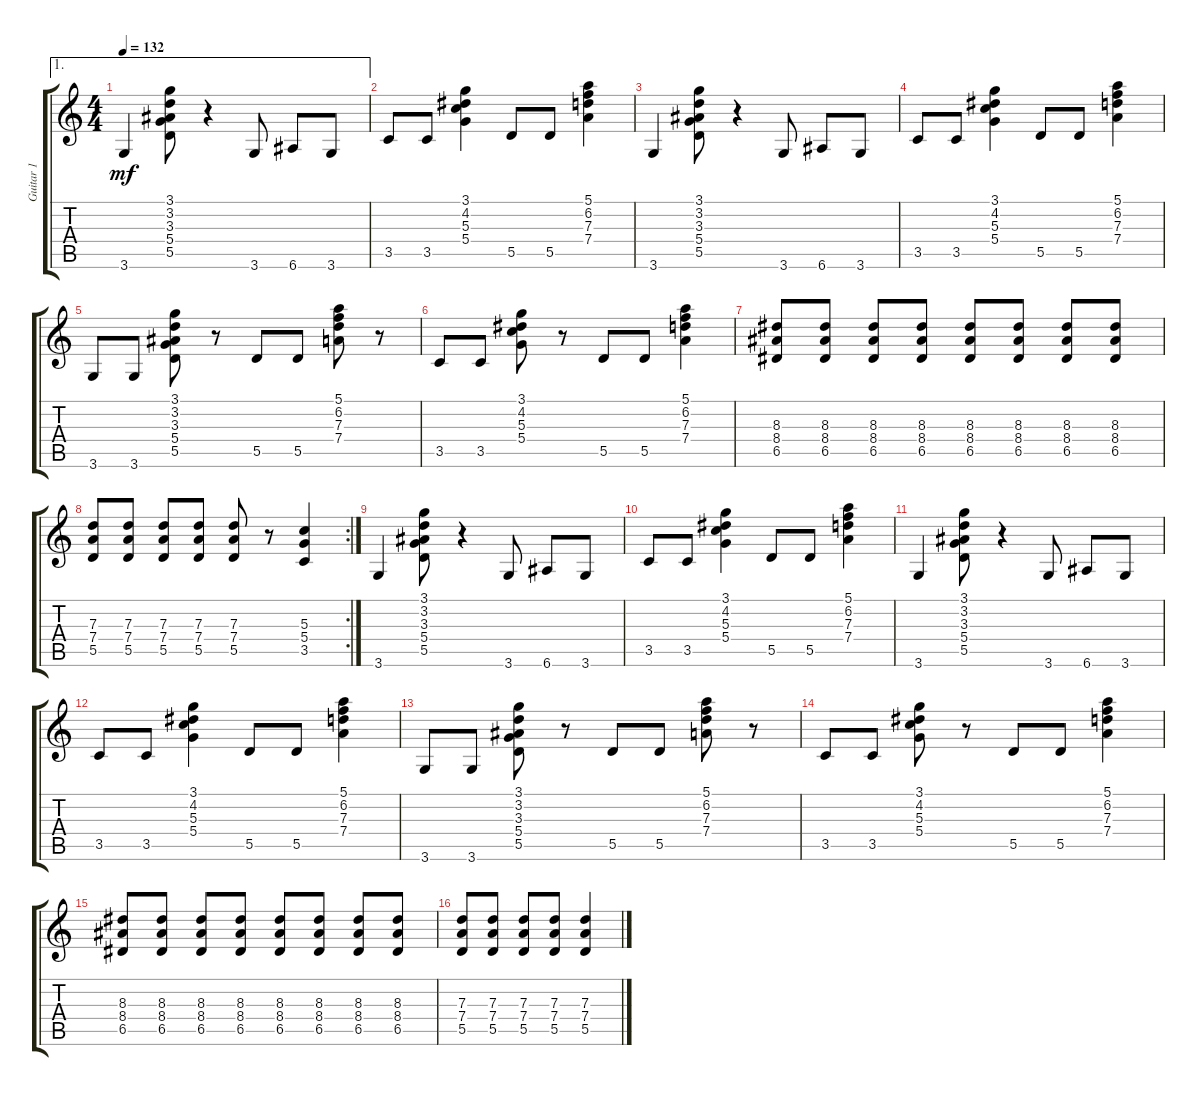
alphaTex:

\track ("Guitar 1" "Guitar 1") {instrument distortionguitar}
\staff {score tabs}
\tuning (E4 B3 G3 D3 A2 E2) {hide}
\ae 1
\ts (4 4)
\tempo 132
\clef g2
\ks c
3.6.4{dy mf} (3.1 3.2 3.3 5.4 5.5).8 r.4 3.6.8 6.6.8 3.6.8 |
3.5.8 3.5.8 (3.1 4.2 5.3 5.4).4 5.5.8 5.5.8 (5.1 6.2 7.3 7.4).4 |
3.6.4 (3.1 3.2 3.3 5.4 5.5).8 r.4 3.6.8 6.6.8 3.6.8 |
3.5.8 3.5.8 (3.1 4.2 5.3 5.4).4 5.5.8 5.5.8 (5.1 6.2 7.3 7.4).4 |
3.6.8 3.6.8 (3.1 3.2 3.3 5.4 5.5).8 r.8 5.5.8 5.5.8 (5.1 6.2 7.3 7.4).8 r.8 |
3.5.8 3.5.8 (3.1 4.2 5.3 5.4).8 r.8 5.5.8 5.5.8 (5.1 6.2 7.3 7.4).4 |
(8.3 8.4 6.5).8 (8.3 8.4 6.5).8 (8.3 8.4 6.5).8 (8.3 8.4 6.5).8 (8.3 8.4 6.5).8 (8.3 8.4 6.5).8 (8.3 8.4 6.5).8 (8.3 8.4 6.5).8 |
\rc 2
(7.3 7.4 5.5).8 (7.3 7.4 5.5).8 (7.3 7.4 5.5).8 (7.3 7.4 5.5).8 (7.3 7.4 5.5).8 r.8 (5.3 5.4 3.5).4 |
3.6.4 (3.1 3.2 3.3 5.4 5.5).8 r.4 3.6.8 6.6.8 3.6.8 |
3.5.8 3.5.8 (3.1 4.2 5.3 5.4).4 5.5.8 5.5.8 (5.1 6.2 7.3 7.4).4 |
3.6.4 (3.1 3.2 3.3 5.4 5.5).8 r.4 3.6.8 6.6.8 3.6.8 |
3.5.8 3.5.8 (3.1 4.2 5.3 5.4).4 5.5.8 5.5.8 (5.1 6.2 7.3 7.4).4 |
3.6.8 3.6.8 (3.1 3.2 3.3 5.4 5.5).8 r.8 5.5.8 5.5.8 (5.1 6.2 7.3 7.4).8 r.8 |
3.5.8 3.5.8 (3.1 4.2 5.3 5.4).8 r.8 5.5.8 5.5.8 (5.1 6.2 7.3 7.4).4 |
(8.3 8.4 6.5).8 (8.3 8.4 6.5).8 (8.3 8.4 6.5).8 (8.3 8.4 6.5).8 (8.3 8.4 6.5).8 (8.3 8.4 6.5).8 (8.3 8.4 6.5).8 (8.3 8.4 6.5).8 |
(7.3 7.4 5.5).8 (7.3 7.4 5.5).8 (7.3 7.4 5.5).8 (7.3 7.4 5.5).8 (7.3 7.4 5.5).4
